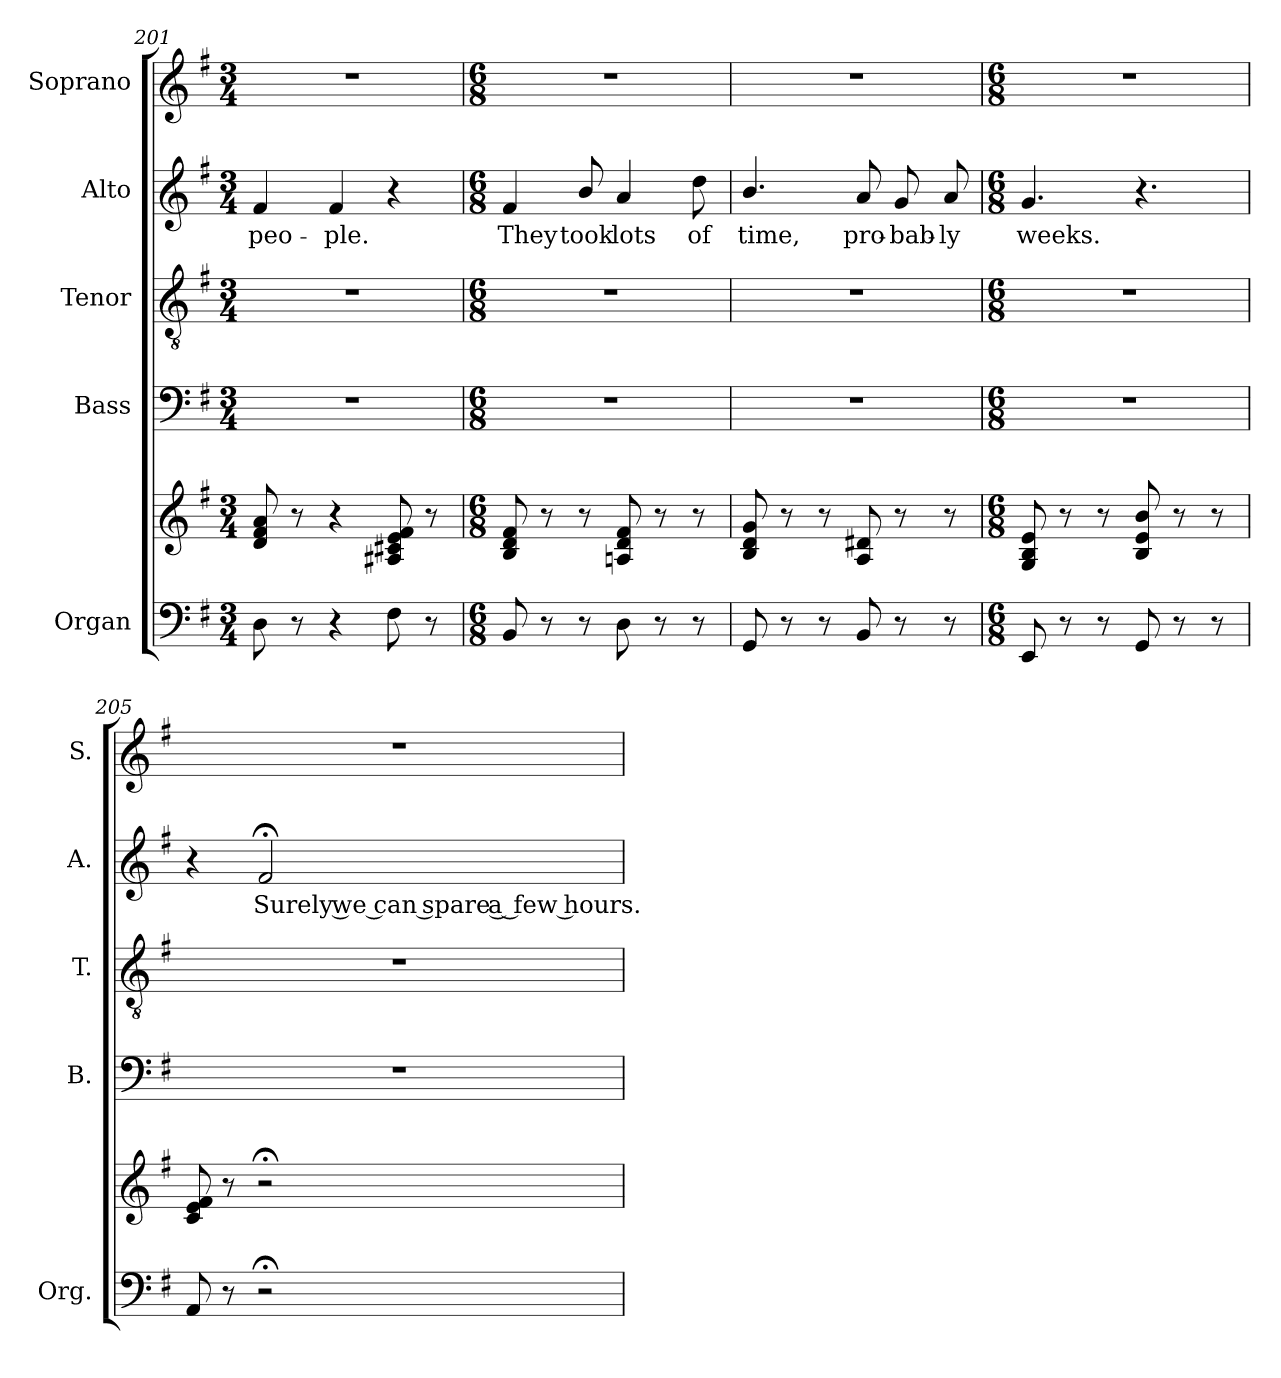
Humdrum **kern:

**kern	**kern	**kern	**kern	**kern	**text	**kern
*part5	*part5	*part4	*part3	*part2	*part2	*part1
*staff6	*staff5	*staff4	*staff3	*staff2	*staff2	*staff1
*I"Organ	*	*I"Bass	*I"Tenor	*I"Alto	*	*I"Soprano
*I'Org.	*	*I'B.	*I'T.	*I'A.	*	*I'S.
*clefF4	*clefG2	*clefF4	*clefGv2	*clefG2	*	*clefG2
*	*	*	*ITrd7c12	*	*	*
*k[f#]	*k[f#]	*k[f#]	*k[f#]	*k[f#]	*	*k[f#]
*G:	*G:	*G:	*G:	*G:	*	*G:
*M3/4	*M3/4	*M3/4	*M3/4	*M3/4	*	*M3/4
=201	=201	=201	=201	=201	=201	=201
!	!	!LO:N:vis=1	!LO:N:vis=1	!	!	!
!	!	!	!	!	!LO:LY:b:color=#000000	!LO:N:vis=1
8Di\	8di/ 8f#i 8ai	2.r	2.r	4f#i/	peo-	2.r
8r	8r	.	.	.	.	.
!	!	!	!	!	!LO:LY:b:color=#000000	!
4r	4r	.	.	4f#i/	-ple.	.
8F#i\	8A#Xi/ 8c#Xi 8ei 8f#i	.	.	4r	.	.
8r	8r	.	.	.	.	.
=202	=202	=202	=202	=202	=202	=202
*M6/8	*M6/8	*M6/8	*M6/8	*M6/8	*	*M6/8
!	!	!LO:N:vis=1	!LO:N:vis=1	!	!	!
!	!	!	!	!	!LO:LY:b:color=#000000	!LO:N:vis=1
8BBi/	8Bi/ 8di 8f#i	2.r	2.r	4f#i/	They	2.r
8r	8r	.	.	.	.	.
!	!	!	!	!	!LO:LY:b:color=#000000	!
8r	8r	.	.	8bi/	took	.
!	!	!	!	!	!LO:LY:b:color=#000000	!
8Di\	8Ani/ 8di 8f#i	.	.	4ai/	lots	.
8r	8r	.	.	.	.	.
!	!	!	!	!	!LO:LY:b:color=#000000	!
8r	8r	.	.	8ddi\	of	.
!!LO:LB:g=z
=203	=203	=203	=203	=203	=203	=203
!	!	!LO:N:vis=1	!LO:N:vis=1	!	!	!
!	!	!	!	!	!LO:LY:b:color=#000000	!LO:N:vis=1
8GGi/	8Bi/ 8di 8gi	2.r	2.r	4.bi/	time,	2.r
8r	8r	.	.	.	.	.
8r	8r	.	.	.	.	.
!	!	!	!	!	!LO:LY:b:color=#000000	!
8BBi/	8Ai/ 8d#Xi	.	.	8ai/	pro-	.
!	!	!	!	!	!LO:LY:b:color=#000000	!
8r	8r	.	.	8gi/	-bab-	.
!	!	!	!	!	!LO:LY:b:color=#000000	!
8r	8r	.	.	8ai/	-ly	.
=204	=204	=204	=204	=204	=204	=204
*M6/8	*M6/8	*M6/8	*M6/8	*M6/8	*	*M6/8
!	!	!LO:N:vis=1	!LO:N:vis=1	!	!	!
!	!	!	!	!	!LO:LY:b:color=#000000	!LO:N:vis=1
8EEi/	8Gi/ 8Bi 8ei	2.r	2.r	4.gi/	weeks.	2.r
8r	8r	.	.	.	.	.
8r	8r	.	.	.	.	.
8GGi/	8Bi/ 8ei 8bi	.	.	4.r	.	.
8r	8r	.	.	.	.	.
8r	8r	.	.	.	.	.
=205	=205	=205	=205	=205	=205	=205
!	!	!LO:N:vis=1	!LO:N:vis=1	!	!	!LO:N:vis=1
8AAi/	8ci/ 8ei 8f#i	2.r	2.r	4r	.	2.r
8r	8r	.	.	.	.	.
!	!	!	!	!	!LO:LY:b:color=#000000	!
2r;	2r;	.	.	2f#;i/	Surely we can spare a few hours.	.
=	=	=	=	=	=	=
*-	*-	*-	*-	*-	*-	*-
